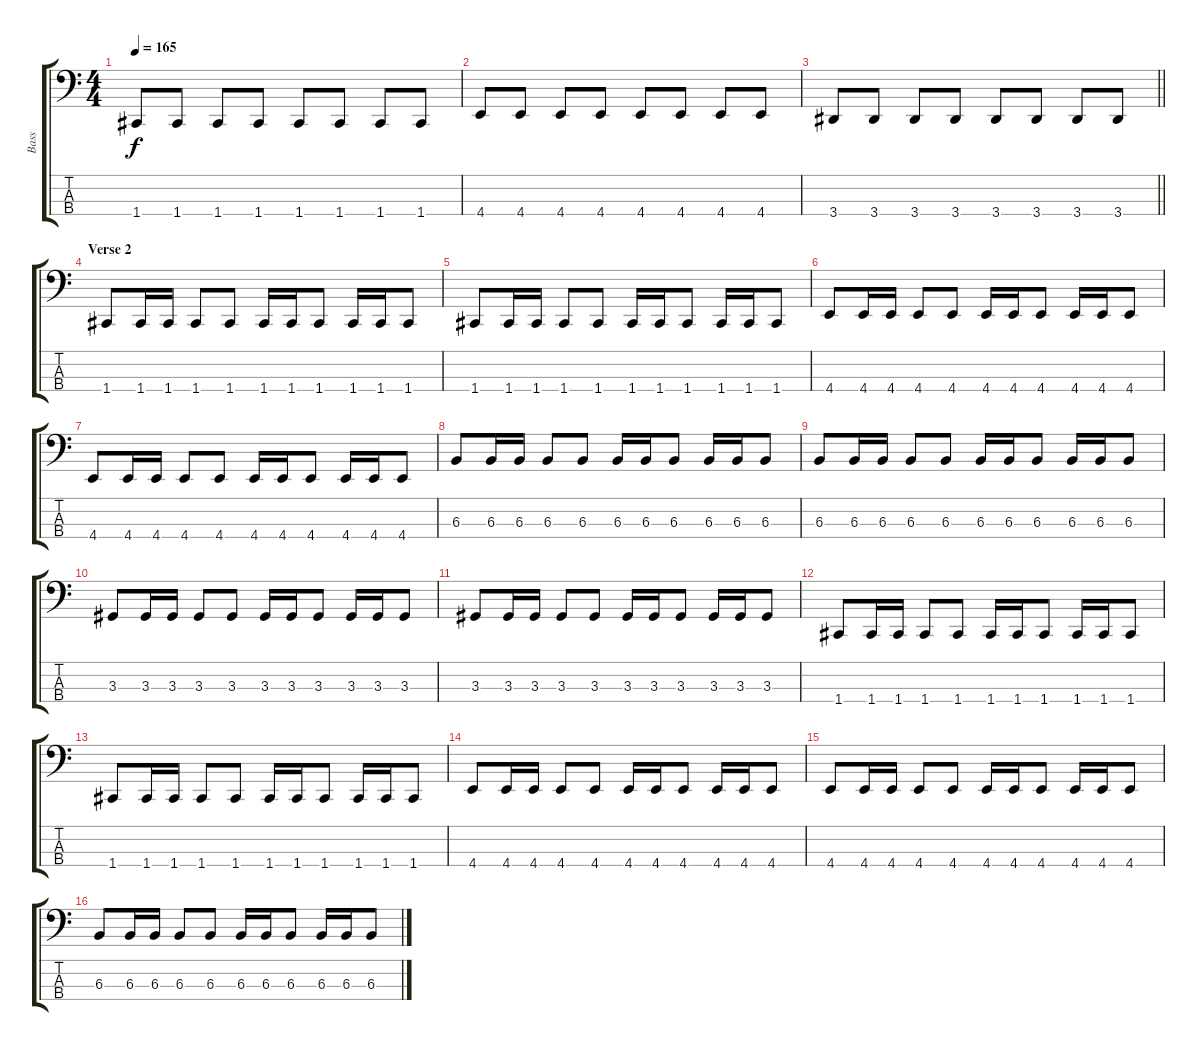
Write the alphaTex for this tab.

\track ("Bass" "Bass") {instrument electricbasspick}
\staff {score tabs}
\tuning (Eb2 Bb1 F1 C1) {hide}
\ts (4 4)
\tempo 165
\clef f4
\ks c
1.4.8{dy f} 1.4.8 1.4.8 1.4.8 1.4.8 1.4.8 1.4.8 1.4.8 |
4.4.8 4.4.8 4.4.8 4.4.8 4.4.8 4.4.8 4.4.8 4.4.8 |
\barLineRight lightlight
3.4.8 3.4.8 3.4.8 3.4.8 3.4.8 3.4.8 3.4.8 3.4.8 |
\section ("" "Verse 2")
1.4.8 1.4.16 1.4.16 1.4.8 1.4.8 1.4.16 1.4.16 1.4.8 1.4.16 1.4.16 1.4.8 |
1.4.8 1.4.16 1.4.16 1.4.8 1.4.8 1.4.16 1.4.16 1.4.8 1.4.16 1.4.16 1.4.8 |
4.4.8 4.4.16 4.4.16 4.4.8 4.4.8 4.4.16 4.4.16 4.4.8 4.4.16 4.4.16 4.4.8 |
4.4.8 4.4.16 4.4.16 4.4.8 4.4.8 4.4.16 4.4.16 4.4.8 4.4.16 4.4.16 4.4.8 |
6.3.8 6.3.16 6.3.16 6.3.8 6.3.8 6.3.16 6.3.16 6.3.8 6.3.16 6.3.16 6.3.8 |
6.3.8 6.3.16 6.3.16 6.3.8 6.3.8 6.3.16 6.3.16 6.3.8 6.3.16 6.3.16 6.3.8 |
3.3.8 3.3.16 3.3.16 3.3.8 3.3.8 3.3.16 3.3.16 3.3.8 3.3.16 3.3.16 3.3.8 |
3.3.8 3.3.16 3.3.16 3.3.8 3.3.8 3.3.16 3.3.16 3.3.8 3.3.16 3.3.16 3.3.8 |
1.4.8 1.4.16 1.4.16 1.4.8 1.4.8 1.4.16 1.4.16 1.4.8 1.4.16 1.4.16 1.4.8 |
1.4.8 1.4.16 1.4.16 1.4.8 1.4.8 1.4.16 1.4.16 1.4.8 1.4.16 1.4.16 1.4.8 |
4.4.8 4.4.16 4.4.16 4.4.8 4.4.8 4.4.16 4.4.16 4.4.8 4.4.16 4.4.16 4.4.8 |
4.4.8 4.4.16 4.4.16 4.4.8 4.4.8 4.4.16 4.4.16 4.4.8 4.4.16 4.4.16 4.4.8 |
6.3.8 6.3.16 6.3.16 6.3.8 6.3.8 6.3.16 6.3.16 6.3.8 6.3.16 6.3.16 6.3.8
